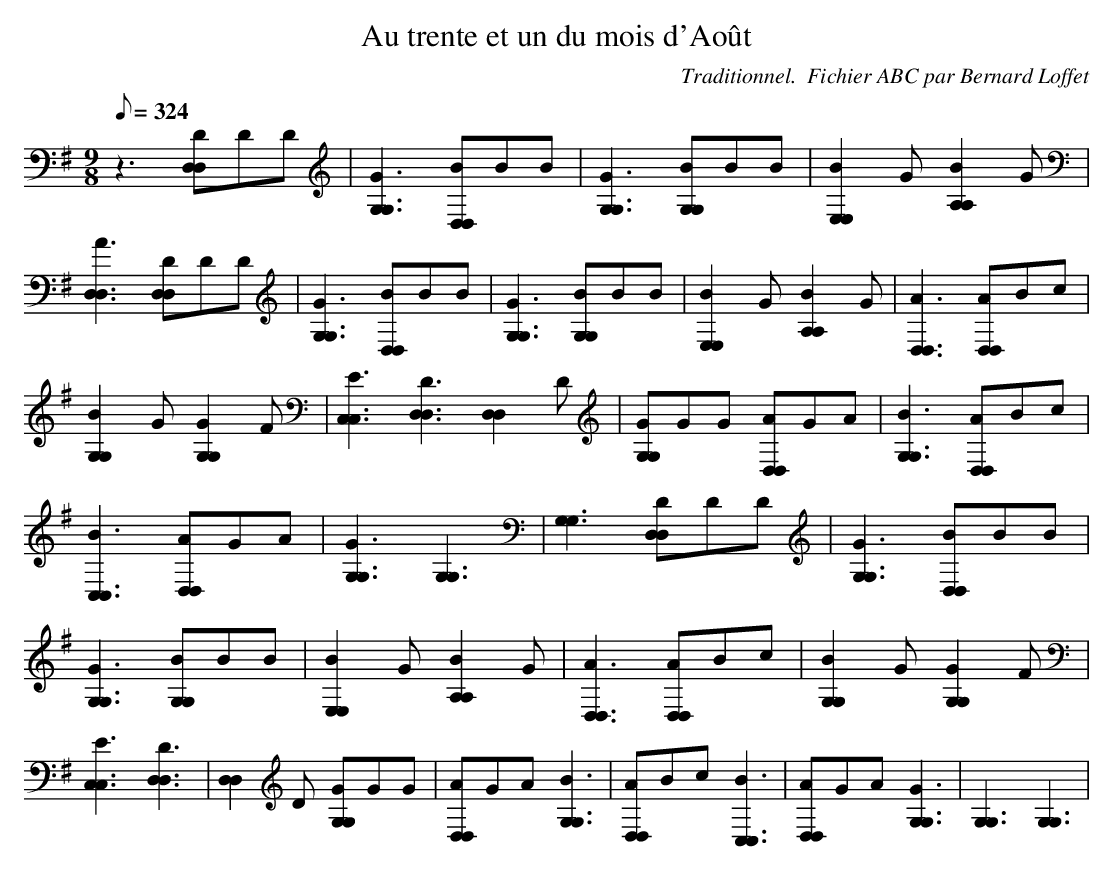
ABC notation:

X:1
T:Au trente et un du mois d'Août
C:Traditionnel.  Fichier ABC par Bernard Loffet
L:1/8
Q:324
M:9/8
K:G
 z3 [DD,D,]DD | [G3G,3G,3] [BD,D,]BB | [G3G,3G,3] [BG,G,]BB | [B2E,2E,2]G [B2A,2A,2]G | \
 [A3D,3D,3] [DD,D,]DD | [G3G,3G,3] [BD,D,]BB | [G3G,3G,3] [BG,G,]BB | [B2E,2E,2]G [B2A,2A,2]G | \
 [A3D,3D,3] [AD,D,]Bc | [B2G,2G,2]G [G2G,2G,2]F | [E3C,3C,3] [D3D,3D,3] [D,2D,2]D | \
 [GG,G,]GG [AD,D,]GA | [B3G,3G,3] [AD,D,]Bc | [B3C,3C,3] [AD,D,]GA | [G3G,3G,3] [G,3G,3] | \
 [G,3G,3] [DD,D,]DD | [G3G,3G,3] [BD,D,]BB | [G3G,3G,3] [BG,G,]BB | [B2E,2E,2]G [B2A,2A,2]G | \
 [A3D,3D,3] [AD,D,]Bc | [B2G,2G,2]G [G2G,2G,2]F | [E3C,3C,3] [D3D,3D,3] | [D,2D,2]D [GG,G,]GG | \
 [AD,D,]GA [B3G,3G,3] | [AD,D,]Bc [B3C,3C,3] | [AD,D,]GA [G3G,3G,3] | [G,3G,3] [G,3G,3] | \
